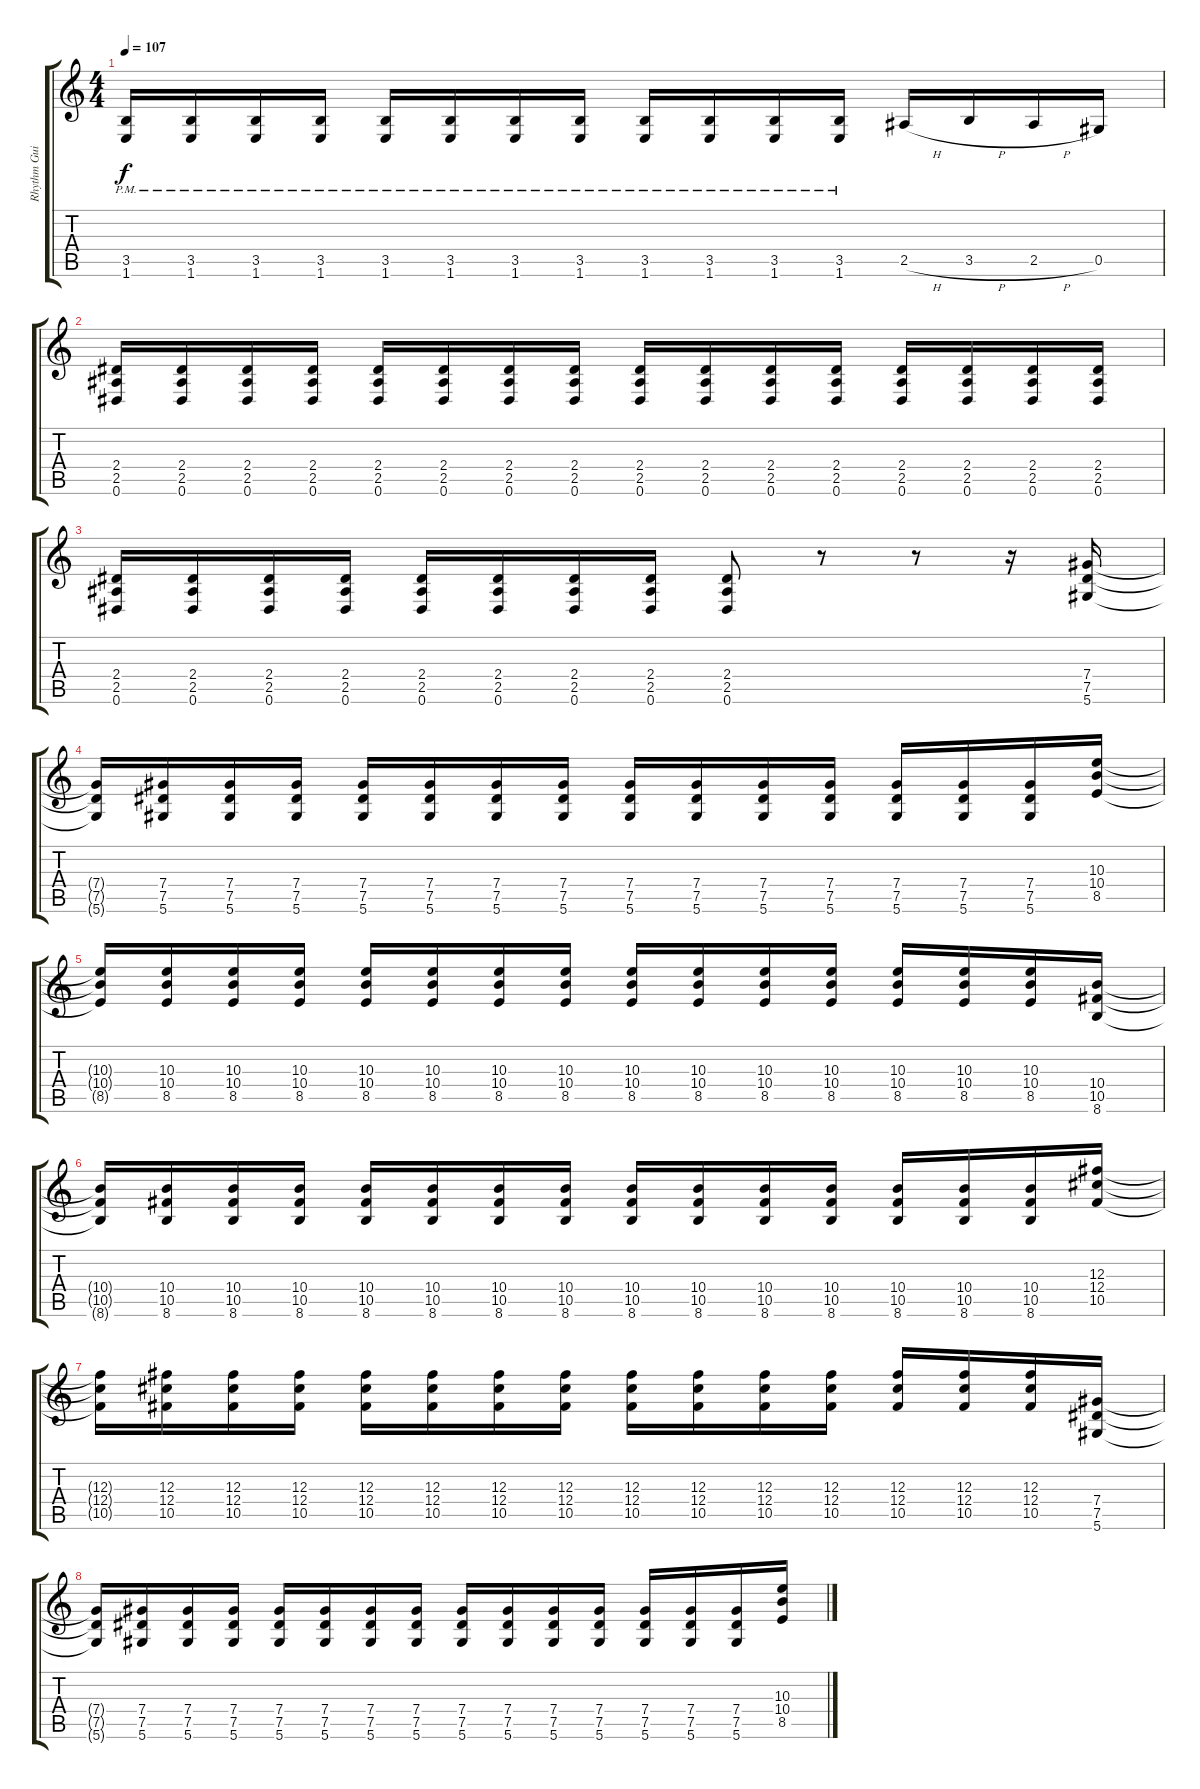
\track ("Rhythm Guitar   " "Rhythm Gui") {instrument overdrivenguitar}
\staff {score tabs}
\tuning (Eb4 Bb3 Gb3 Db3 Ab2 Eb2) {hide}
\ts (4 4)
\tempo 107
\clef g2
\ks c
(3.5{pm} 1.6{pm}).16{dy f} (3.5{pm} 1.6{pm}).16 (3.5{pm} 1.6{pm}).16 (3.5{pm} 1.6{pm}).16 (3.5{pm} 1.6{pm}).16 (3.5{pm} 1.6{pm}).16 (3.5{pm} 1.6{pm}).16 (3.5{pm} 1.6{pm}).16 (3.5{pm} 1.6{pm}).16 (3.5{pm} 1.6{pm}).16 (3.5{pm} 1.6{pm}).16 (3.5{pm} 1.6{pm}).16 2.5{h}.16 3.5{h}.16 2.5{h}.16 0.5.16 |
(2.4 2.5 0.6).16 (2.4 2.5 0.6).16 (2.4 2.5 0.6).16 (2.4 2.5 0.6).16 (2.4 2.5 0.6).16 (2.4 2.5 0.6).16 (2.4 2.5 0.6).16 (2.4 2.5 0.6).16 (2.4 2.5 0.6).16 (2.4 2.5 0.6).16 (2.4 2.5 0.6).16 (2.4 2.5 0.6).16 (2.4 2.5 0.6).16 (2.4 2.5 0.6).16 (2.4 2.5 0.6).16 (2.4 2.5 0.6).16 |
(2.4 2.5 0.6).16 (2.4 2.5 0.6).16 (2.4 2.5 0.6).16 (2.4 2.5 0.6).16 (2.4 2.5 0.6).16 (2.4 2.5 0.6).16 (2.4 2.5 0.6).16 (2.4 2.5 0.6).16 (2.4 2.5 0.6).8 r.8 r.8 r.16 (7.4 7.5 5.6).16 |
(7.4{t} 7.5{t} 5.6{t}).16 (7.4 7.5 5.6).16 (7.4 7.5 5.6).16 (7.4 7.5 5.6).16 (7.4 7.5 5.6).16 (7.4 7.5 5.6).16 (7.4 7.5 5.6).16 (7.4 7.5 5.6).16 (7.4 7.5 5.6).16 (7.4 7.5 5.6).16 (7.4 7.5 5.6).16 (7.4 7.5 5.6).16 (7.4 7.5 5.6).16 (7.4 7.5 5.6).16 (7.4 7.5 5.6).16 (10.3 10.4 8.5).16 |
(10.3{t} 10.4{t} 8.5{t}).16 (10.3 10.4 8.5).16 (10.3 10.4 8.5).16 (10.3 10.4 8.5).16 (10.3 10.4 8.5).16 (10.3 10.4 8.5).16 (10.3 10.4 8.5).16 (10.3 10.4 8.5).16 (10.3 10.4 8.5).16 (10.3 10.4 8.5).16 (10.3 10.4 8.5).16 (10.3 10.4 8.5).16 (10.3 10.4 8.5).16 (10.3 10.4 8.5).16 (10.3 10.4 8.5).16 (10.4 10.5 8.6).16 |
(10.4{t} 10.5{t} 8.6{t}).16 (10.4 10.5 8.6).16 (10.4 10.5 8.6).16 (10.4 10.5 8.6).16 (10.4 10.5 8.6).16 (10.4 10.5 8.6).16 (10.4 10.5 8.6).16 (10.4 10.5 8.6).16 (10.4 10.5 8.6).16 (10.4 10.5 8.6).16 (10.4 10.5 8.6).16 (10.4 10.5 8.6).16 (10.4 10.5 8.6).16 (10.4 10.5 8.6).16 (10.4 10.5 8.6).16 (12.3 12.4 10.5).16 |
(12.3{t} 12.4{t} 10.5{t}).16 (12.3 12.4 10.5).16 (12.3 12.4 10.5).16 (12.3 12.4 10.5).16 (12.3 12.4 10.5).16 (12.3 12.4 10.5).16 (12.3 12.4 10.5).16 (12.3 12.4 10.5).16 (12.3 12.4 10.5).16 (12.3 12.4 10.5).16 (12.3 12.4 10.5).16 (12.3 12.4 10.5).16 (12.3 12.4 10.5).16 (12.3 12.4 10.5).16 (12.3 12.4 10.5).16 (7.4 7.5 5.6).16 |
(7.4{t} 7.5{t} 5.6{t}).16 (7.4 7.5 5.6).16 (7.4 7.5 5.6).16 (7.4 7.5 5.6).16 (7.4 7.5 5.6).16 (7.4 7.5 5.6).16 (7.4 7.5 5.6).16 (7.4 7.5 5.6).16 (7.4 7.5 5.6).16 (7.4 7.5 5.6).16 (7.4 7.5 5.6).16 (7.4 7.5 5.6).16 (7.4 7.5 5.6).16 (7.4 7.5 5.6).16 (7.4 7.5 5.6).16 (10.3 10.4 8.5).16
